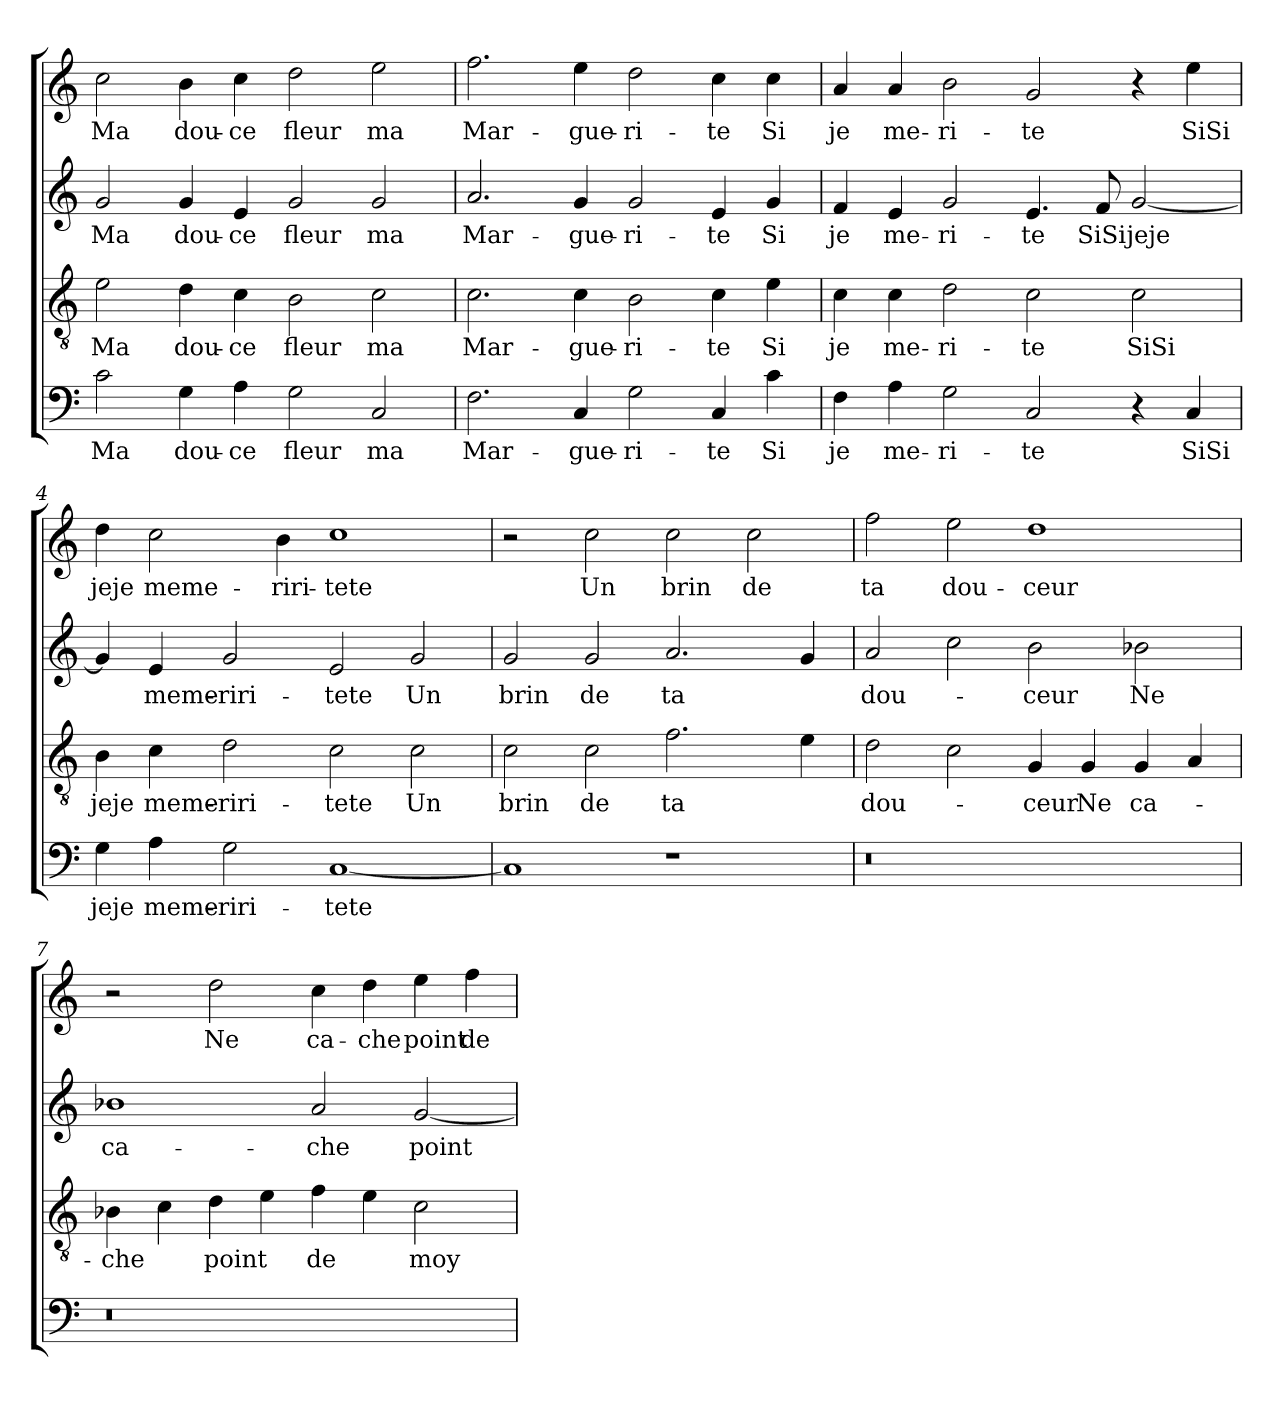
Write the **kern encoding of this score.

**kern	**text	**kern	**text	**kern	**text	**kern	**text
*part4	*part4	*part3	*part3	*part2	*part2	*part1	*part1
*staff4	*staff4	*staff3	*staff3	*staff2	*staff2	*staff1	*staff1
*clefF4	*	*clefGv2	*	*clefG2	*	*clefG2	*
*k[]	*	*k[]	*	*k[]	*	*k[]	*
=1	=1	=1	=1	=1	=1	=1	=1
2c	Ma	2e	Ma	2g	Ma	2cc	Ma
4G	dou-	4d	dou-	4g	dou-	4b	dou-
4A	-ce	4c	-ce	4e	-ce	4cc	-ce
2G	fleur	2B	fleur	2g	fleur	2dd	fleur
2C	ma	2c	ma	2g	ma	2ee	ma
=2	=2	=2	=2	=2	=2	=2	=2
2.F	Mar-	2.c	Mar-	2.a	Mar-	2.ff	Mar-
4C	-gue-	4c	-gue-	4g	-gue-	4ee	-gue-
2G	-ri-	2B	-ri-	2g	-ri-	2dd	-ri-
4C	-te	4c	-te	4e	-te	4cc	-te
4c	Si	4e	Si	4g	Si	4cc	Si
=3	=3	=3	=3	=3	=3	=3	=3
4F	je	4c	je	4f	je	4a	je
4A	me-	4c	me-	4e	me-	4a	me-
2G	-ri-	2d	-ri-	2g	-ri-	2b	-ri-
2C	-te	2c	-te	4.e	-te	2g	-te
.	.	.	.	8f	SiSi	.	.
4r	.	2c	SiSi	[2g	jeje	4r	.
4C	SiSi	.	.	.	.	4ee	SiSi
=4	=4	=4	=4	=4	=4	=4	=4
4G	jeje	4B	jeje	4g]	.	4dd	jeje
4A	meme-	4c	meme-	4e	meme-	2cc	meme-
2G	-riri-	2d	-riri-	2g	-riri-	.	.
.	.	.	.	.	.	4b	-riri-
[1C	-tete	2c	-tete	2e	-tete	1cc	-tete
.	.	2c	Un	2g	Un	.	.
!!LO:LB:g=z
=5	=5	=5	=5	=5	=5	=5	=5
1C]	.	2c	brin	2g	brin	2r	.
.	.	2c	de	2g	de	2cc	Un
1r	.	2.f	ta	2.a	ta	2cc	brin
.	.	.	.	.	.	2cc	de
.	.	4e	.	4g	.	.	.
=6	=6	=6	=6	=6	=6	=6	=6
0r	.	2d	dou-	2a	dou-	2ff	ta
.	.	2c	.	2cc	.	2ee	dou-
.	.	4G	-ceur	2b	-ceur	1dd	-ceur
.	.	4G	Ne	.	.	.	.
.	.	4G	ca-	2b-X	Ne	.	.
.	.	4A	.	.	.	.	.
=7	=7	=7	=7	=7	=7	=7	=7
0r	.	4B-X	-che	1b-X	ca-	2r	.
.	.	4c	.	.	.	.	.
.	.	4d	point	.	.	2dd	Ne
.	.	4e	.	.	.	.	.
.	.	4f	de	2a	-che	4cc	ca-
.	.	4e	.	.	.	4dd	-che
.	.	2c	moy	[2g	point	4ee	point
.	.	.	.	.	.	4ff	de
=	=	=	=	=	=	=	=
*-	*-	*-	*-	*-	*-	*-	*-
